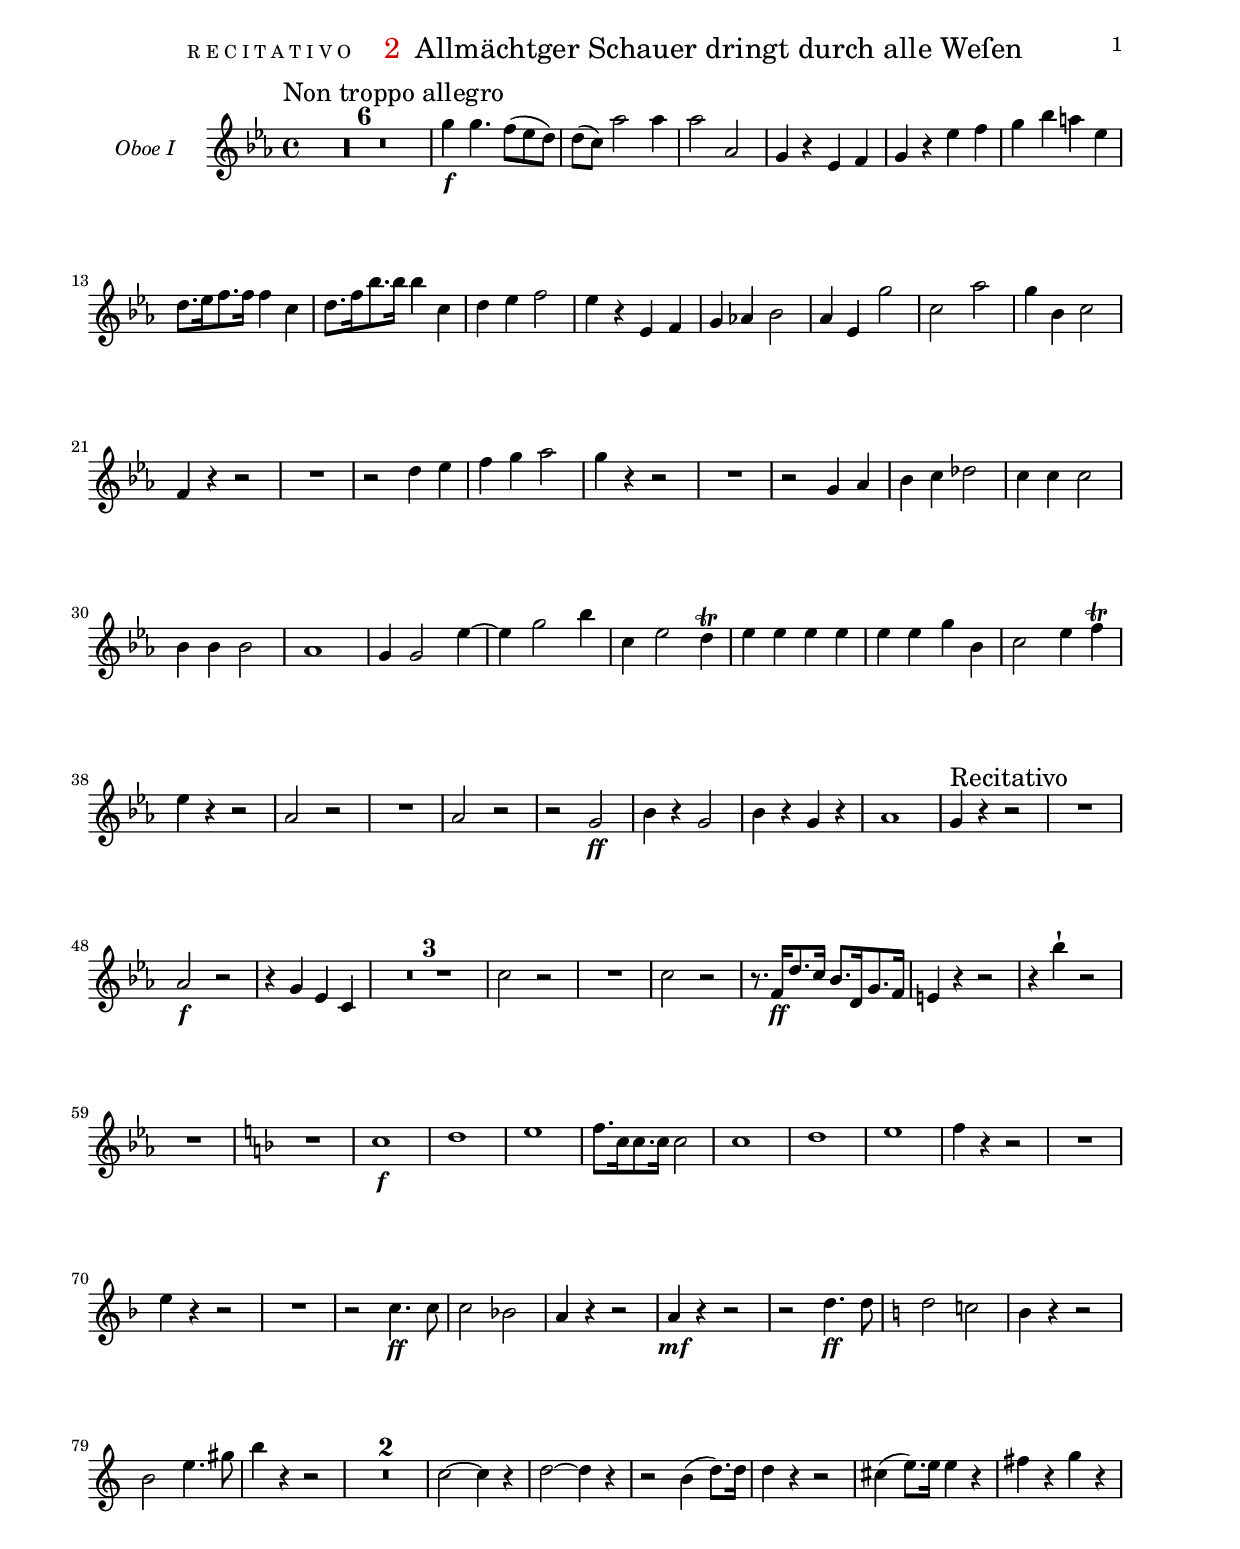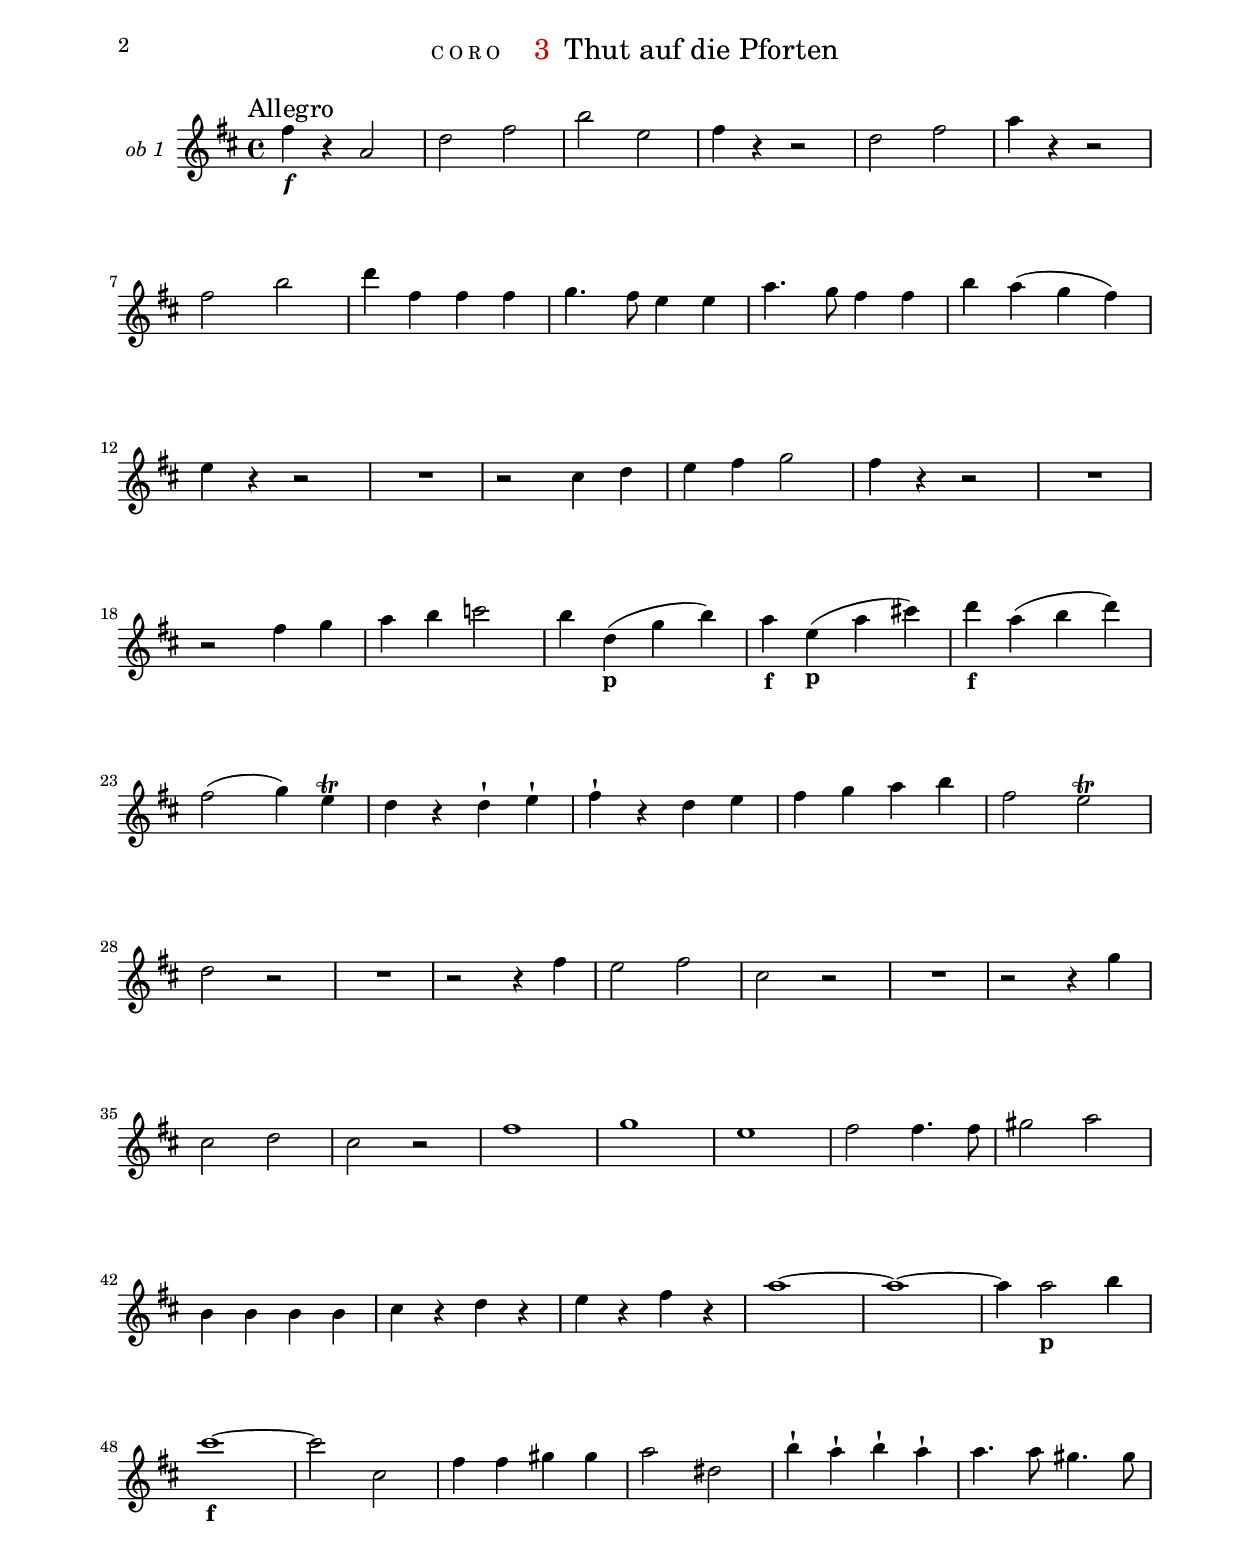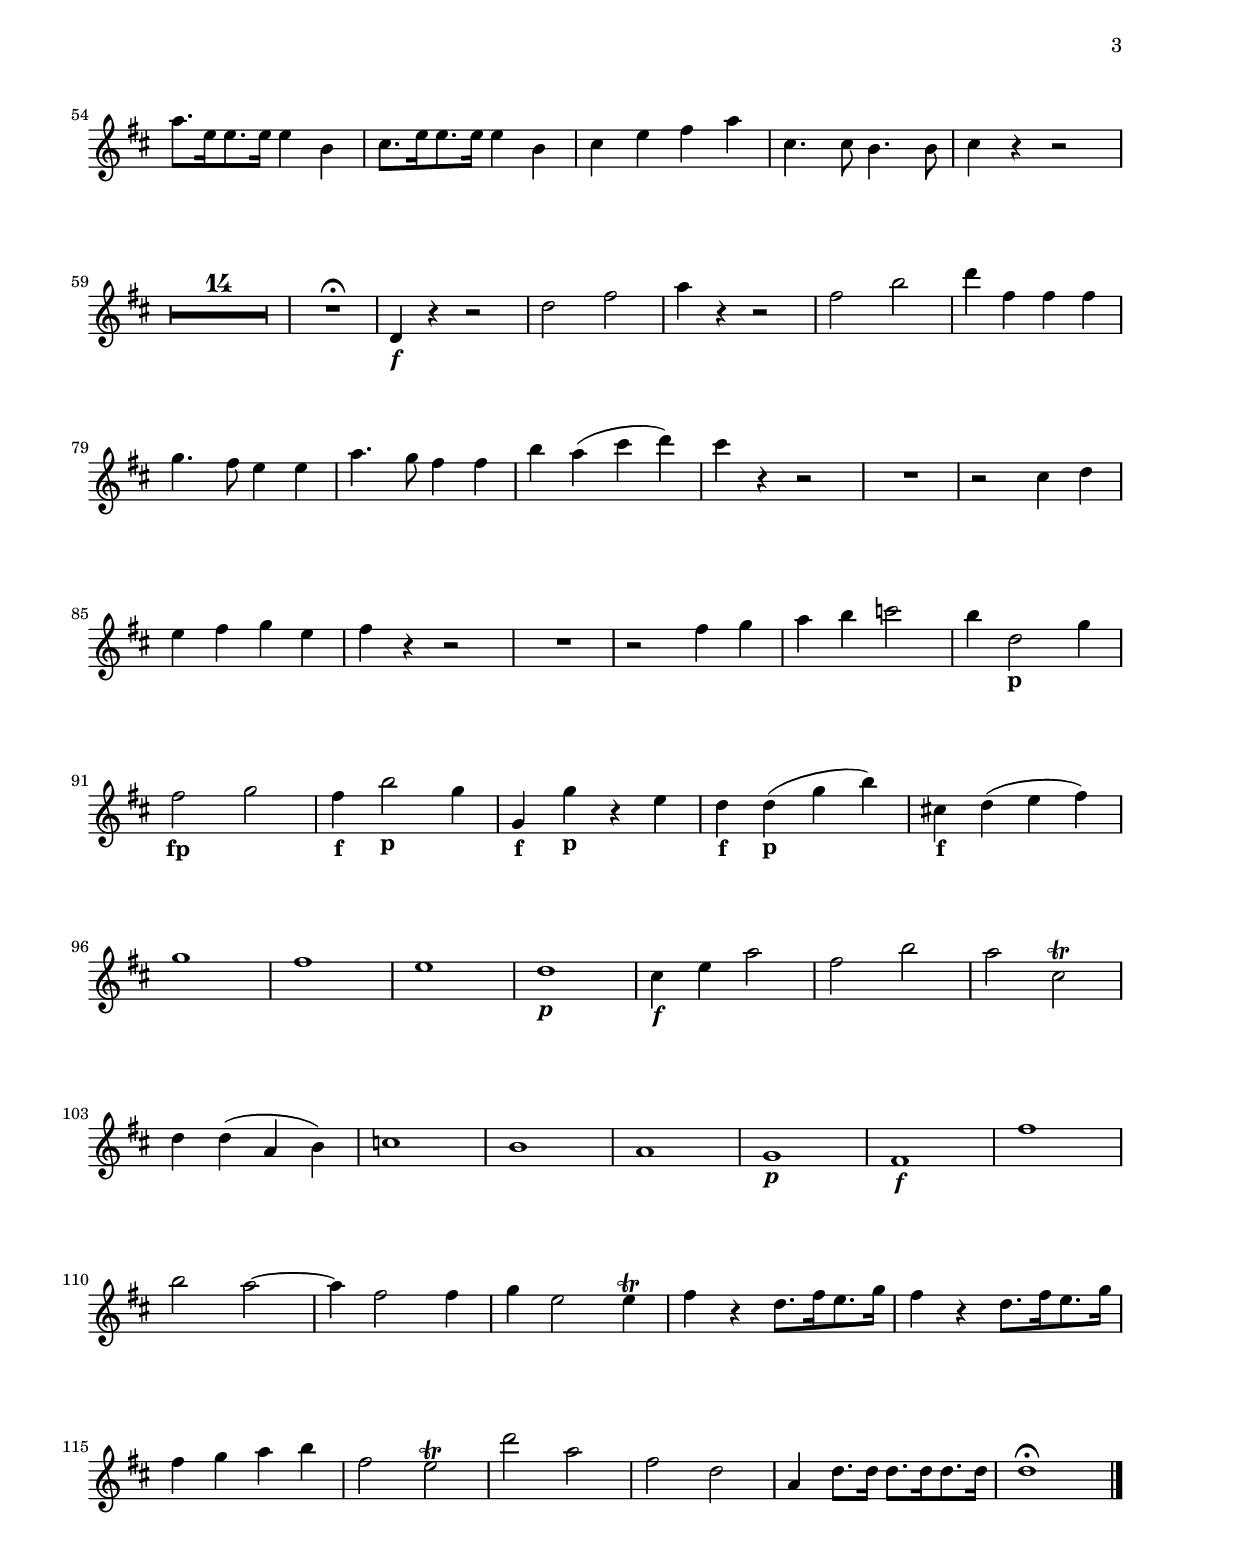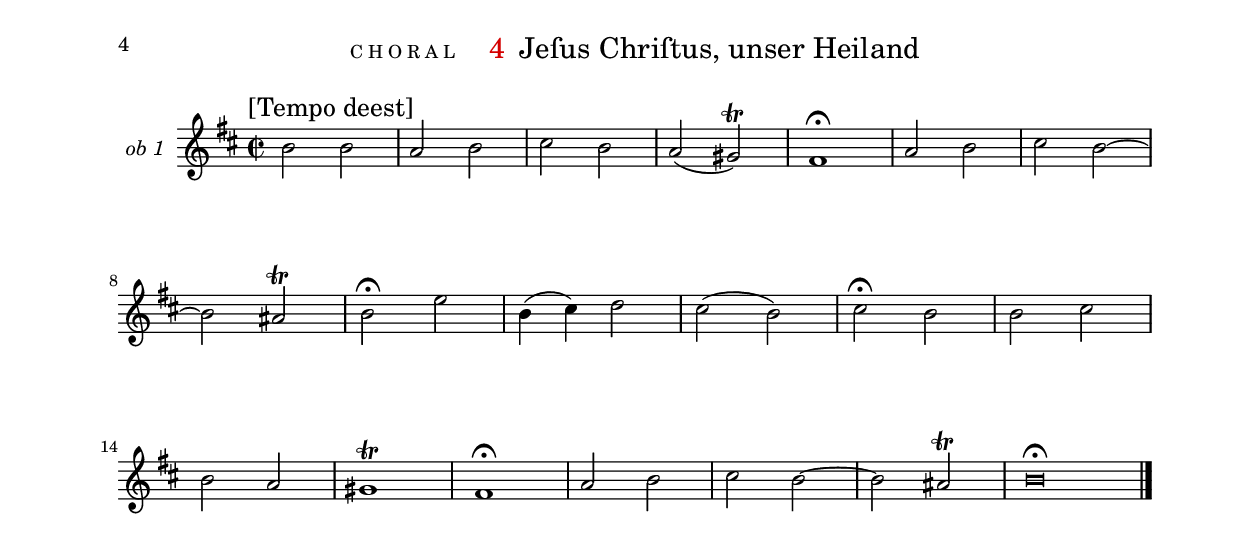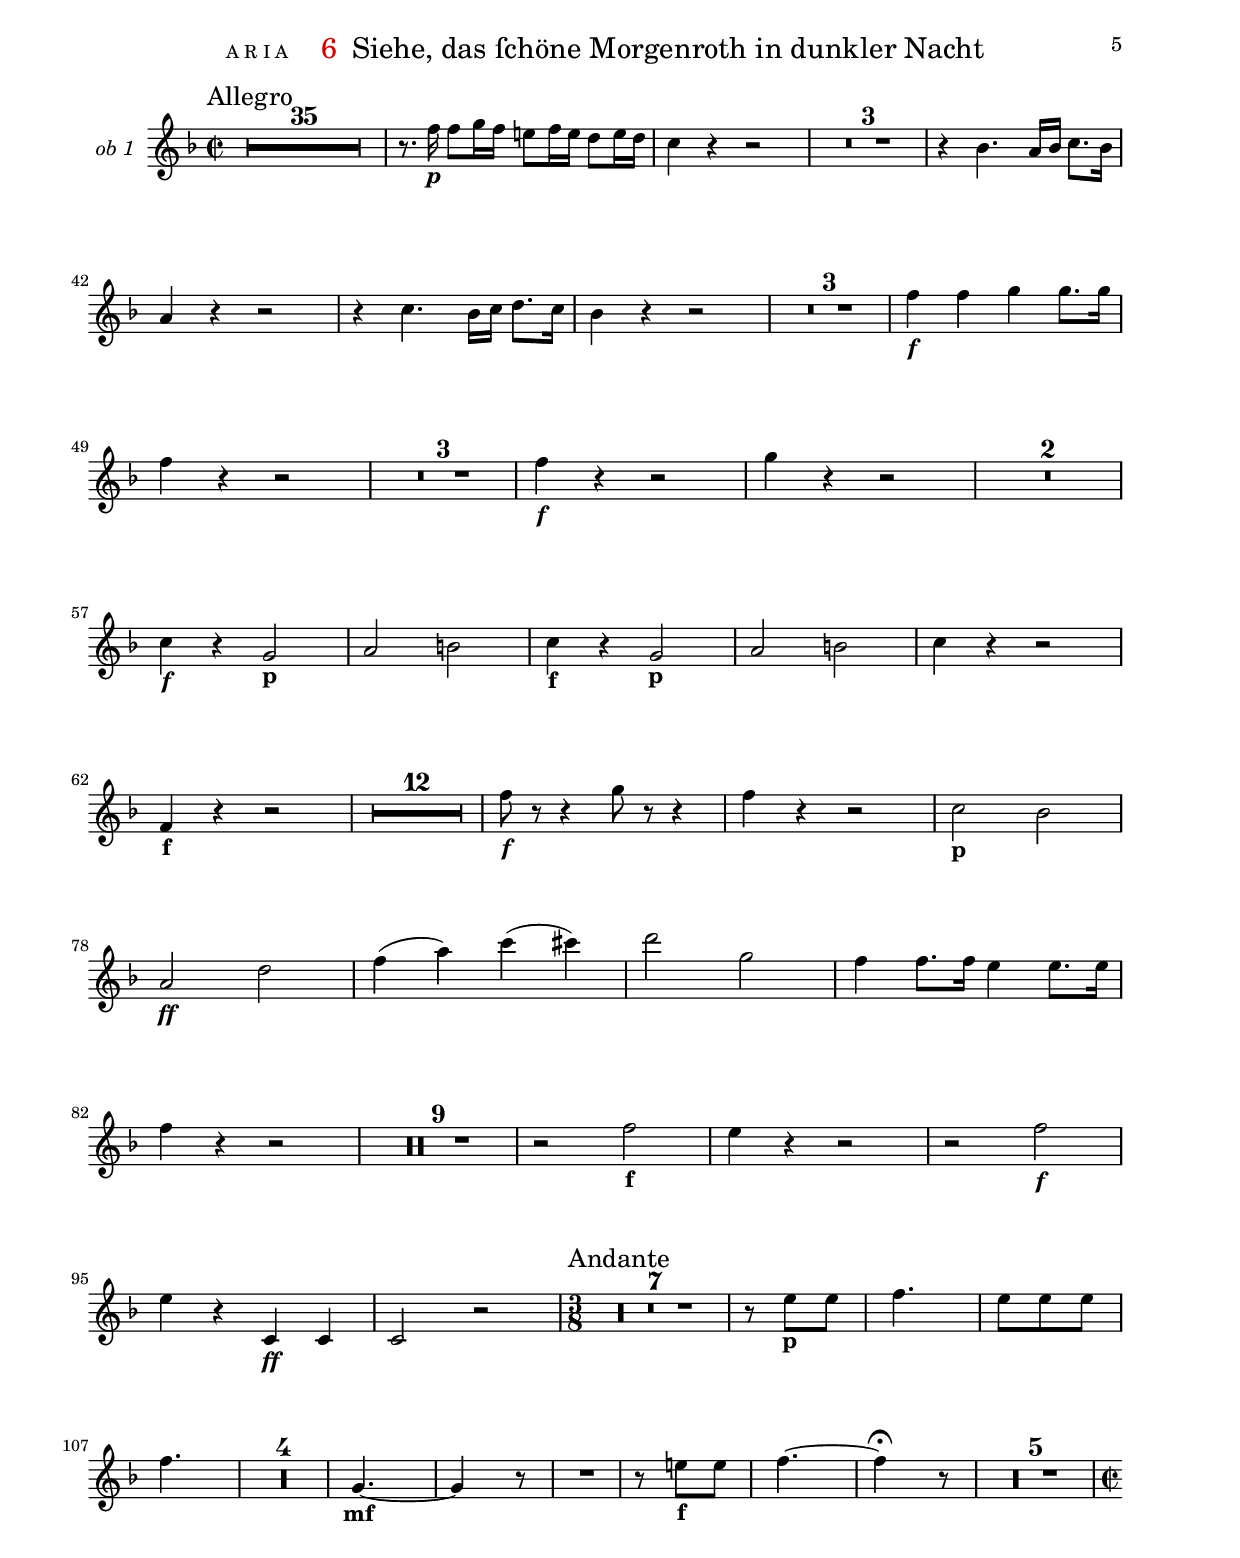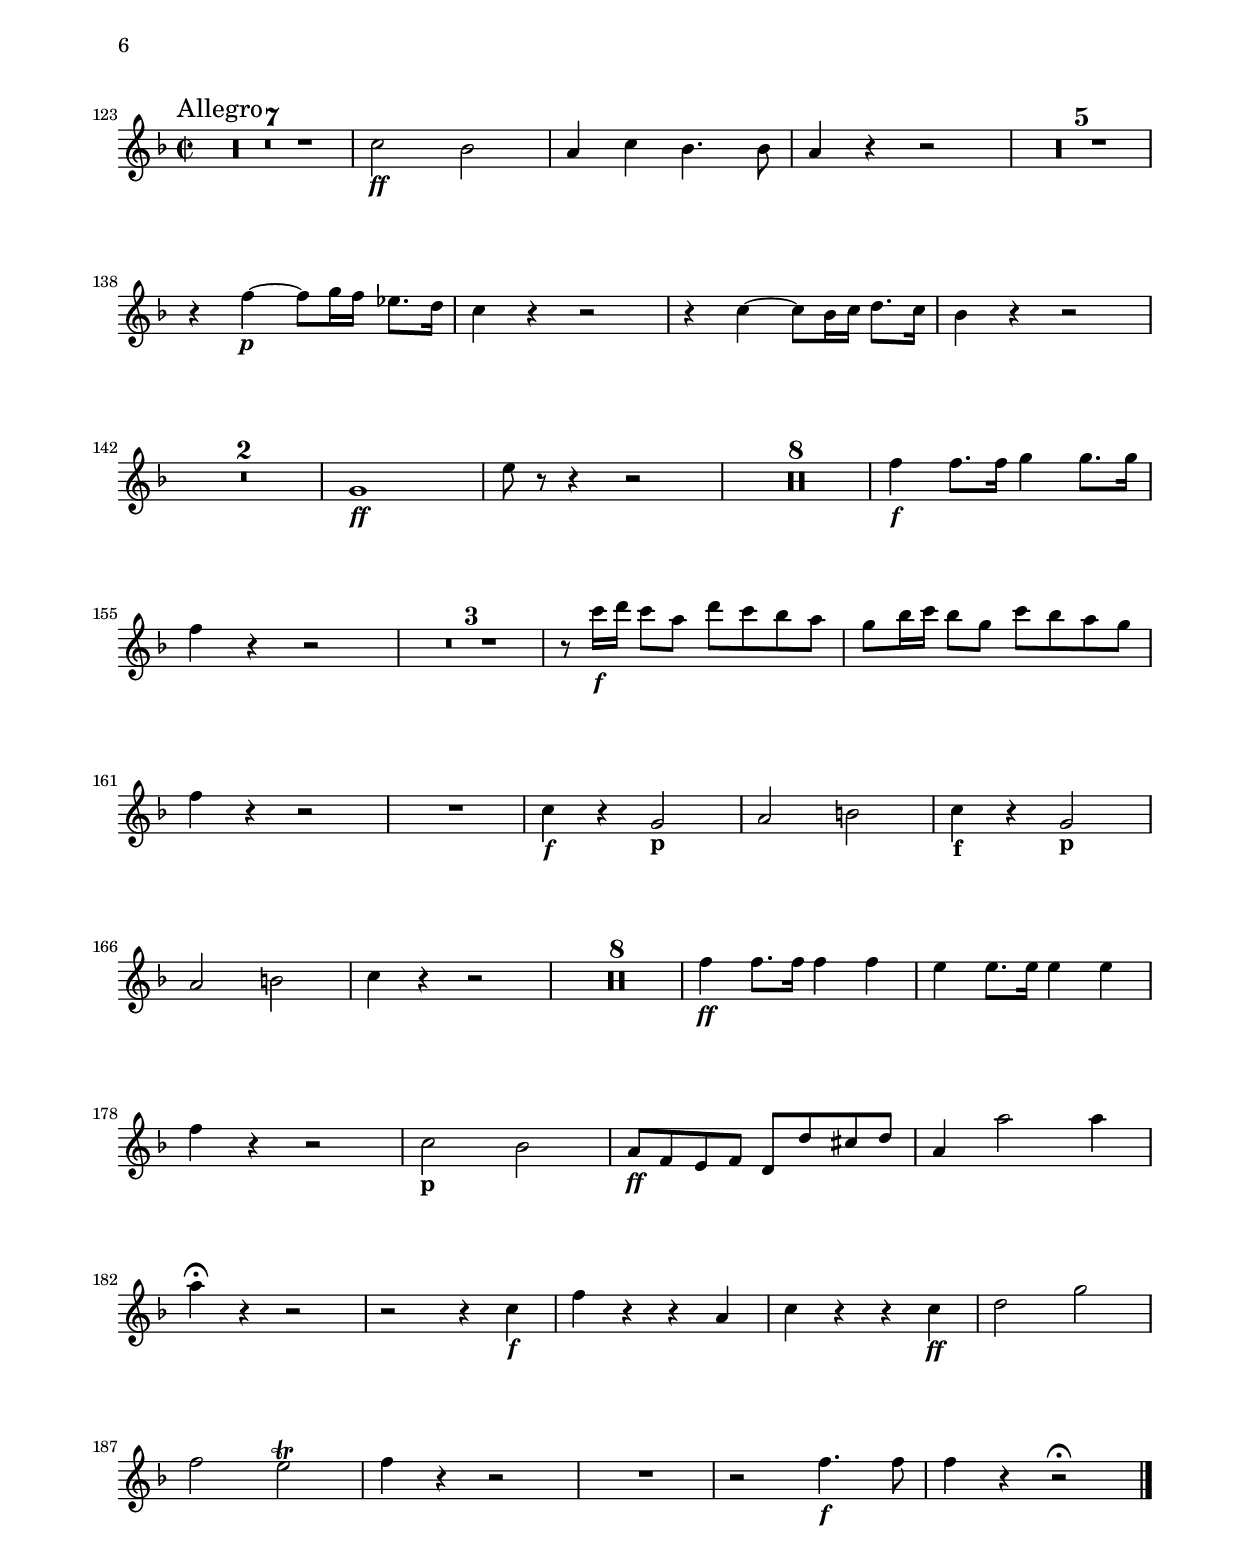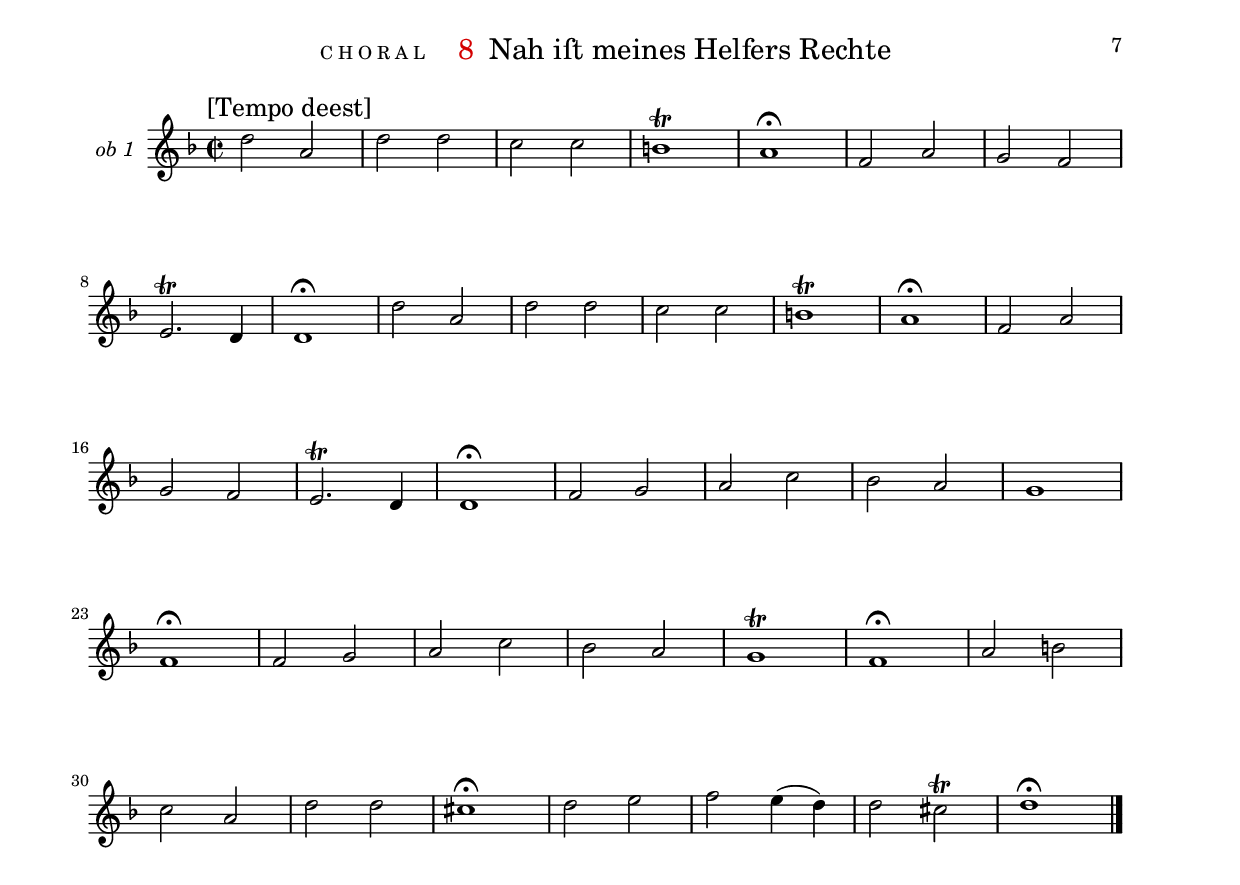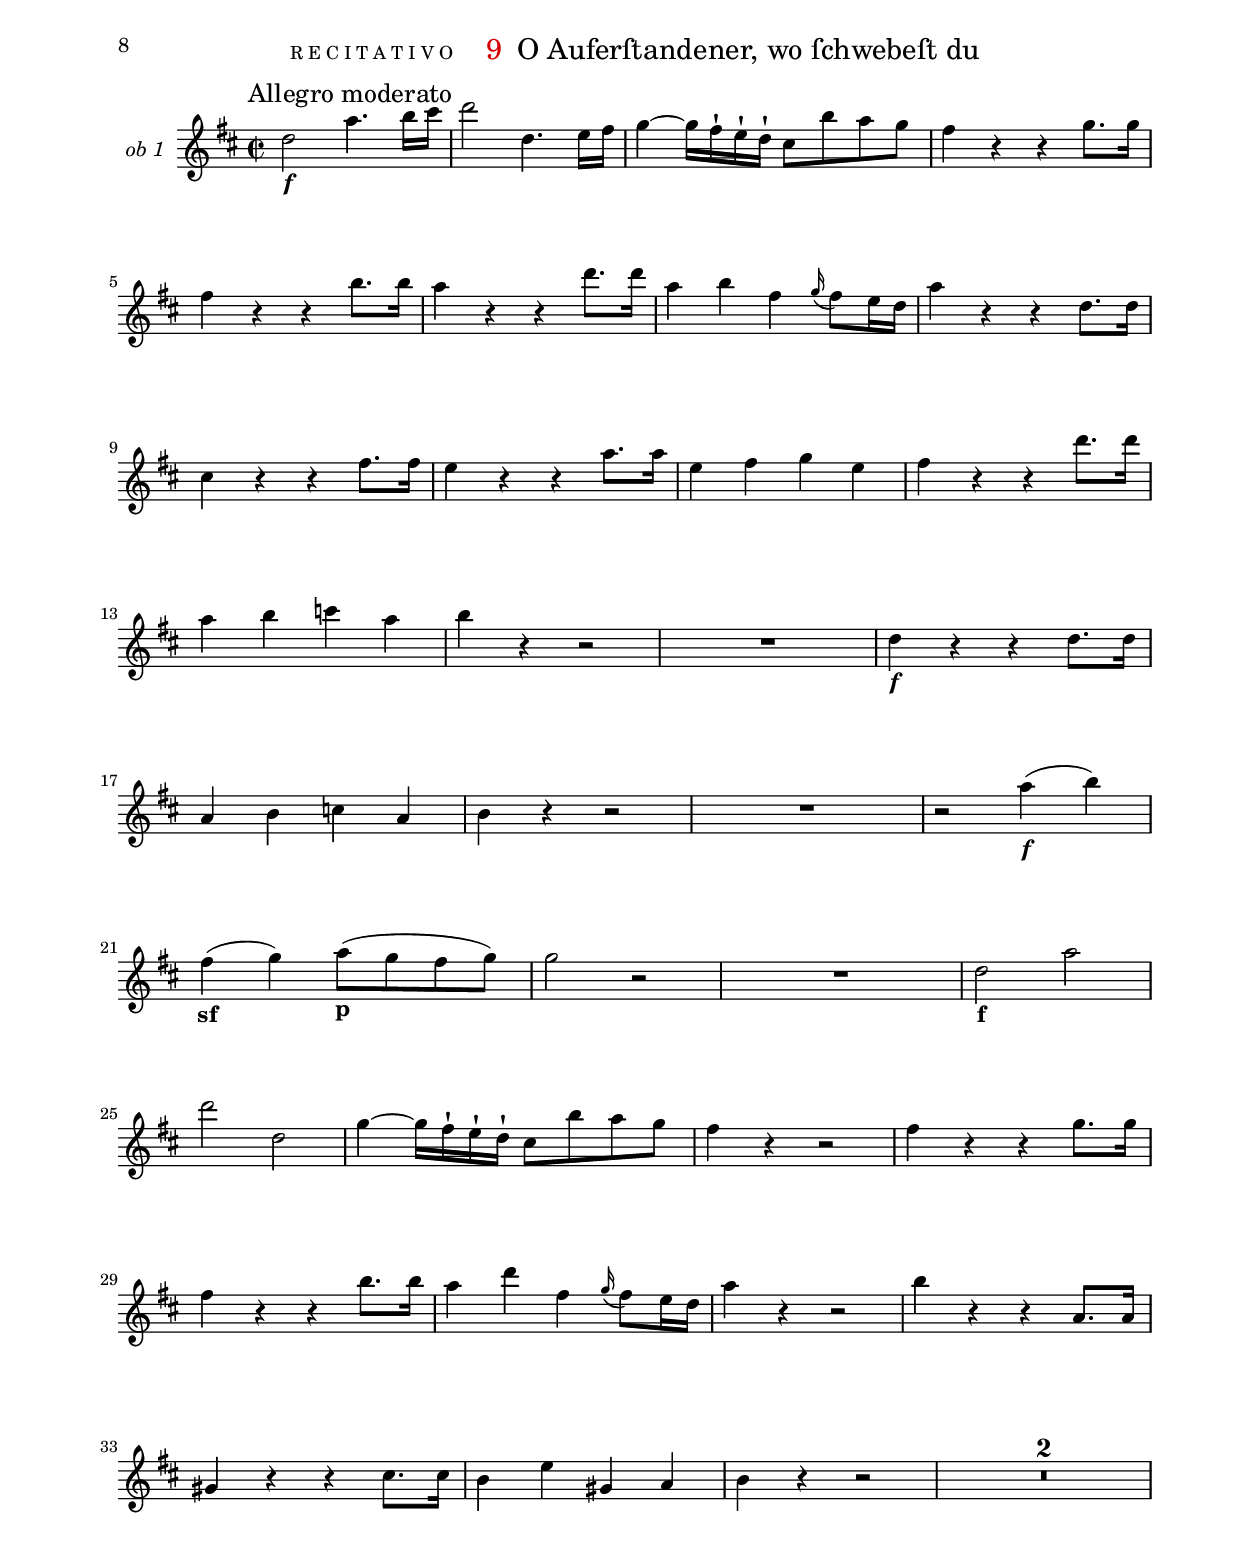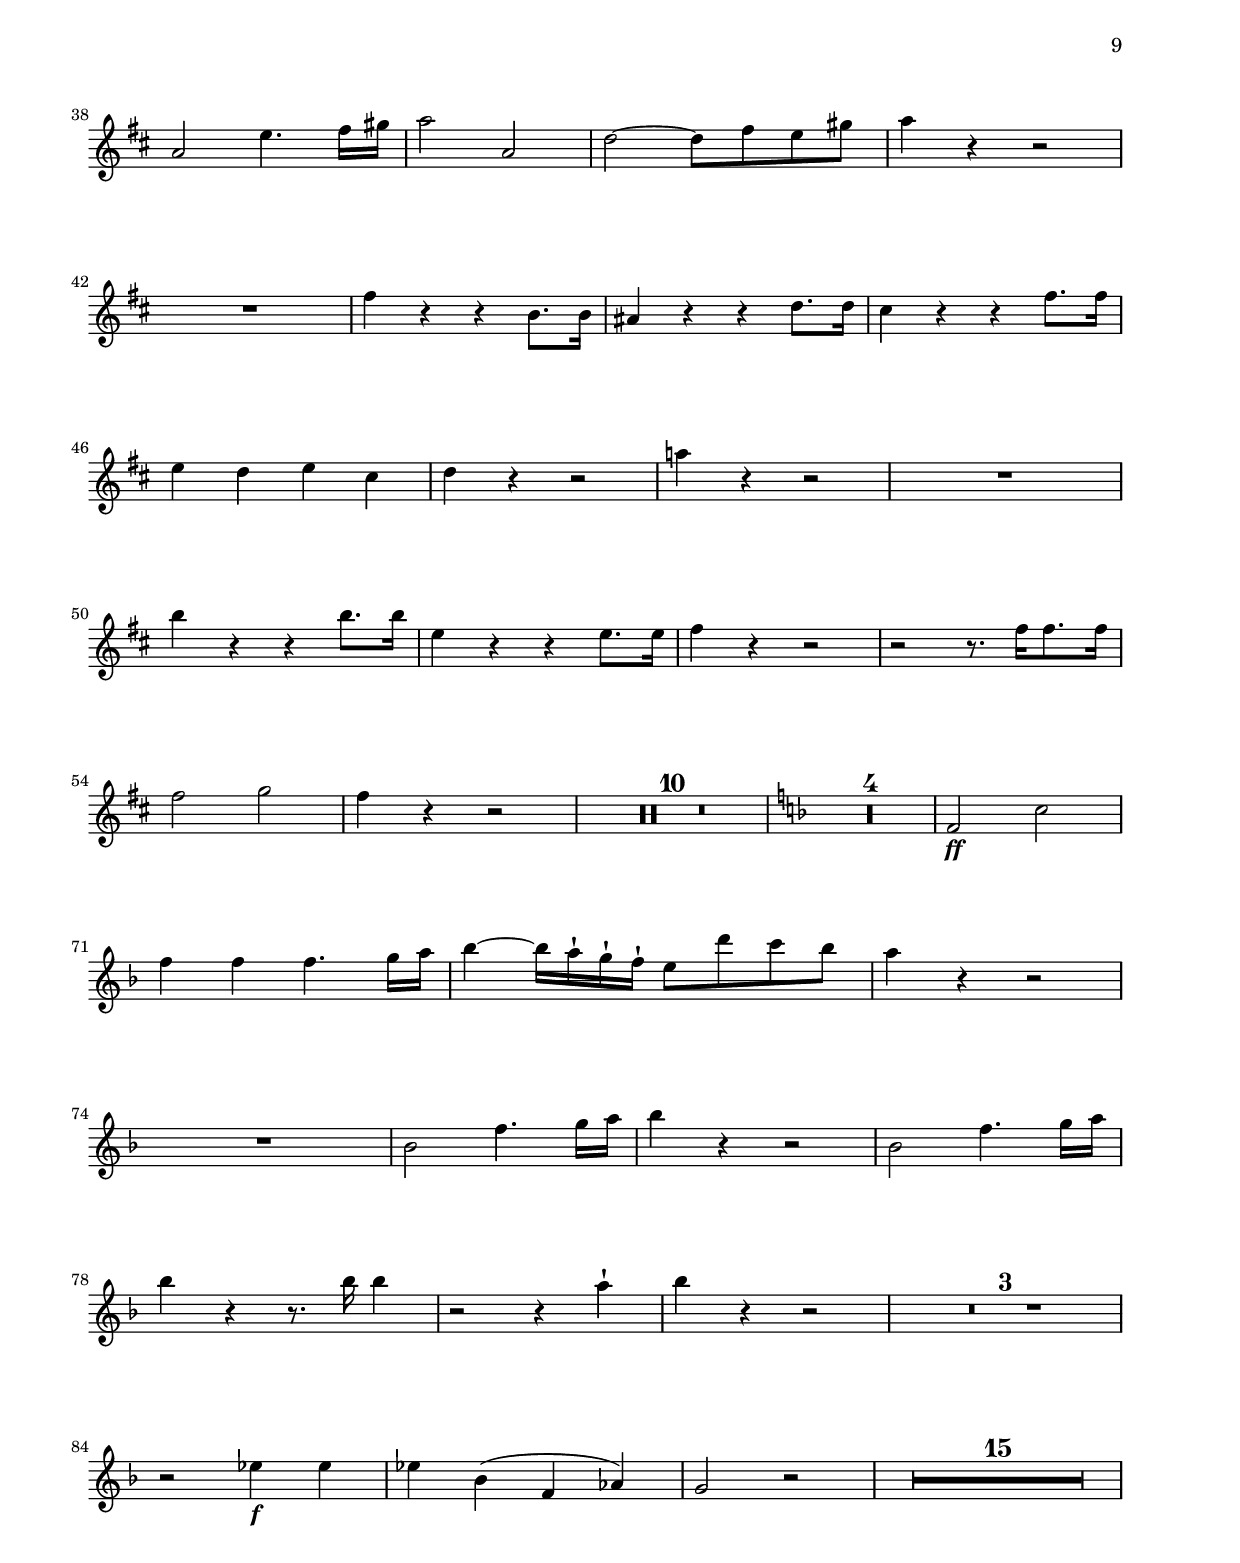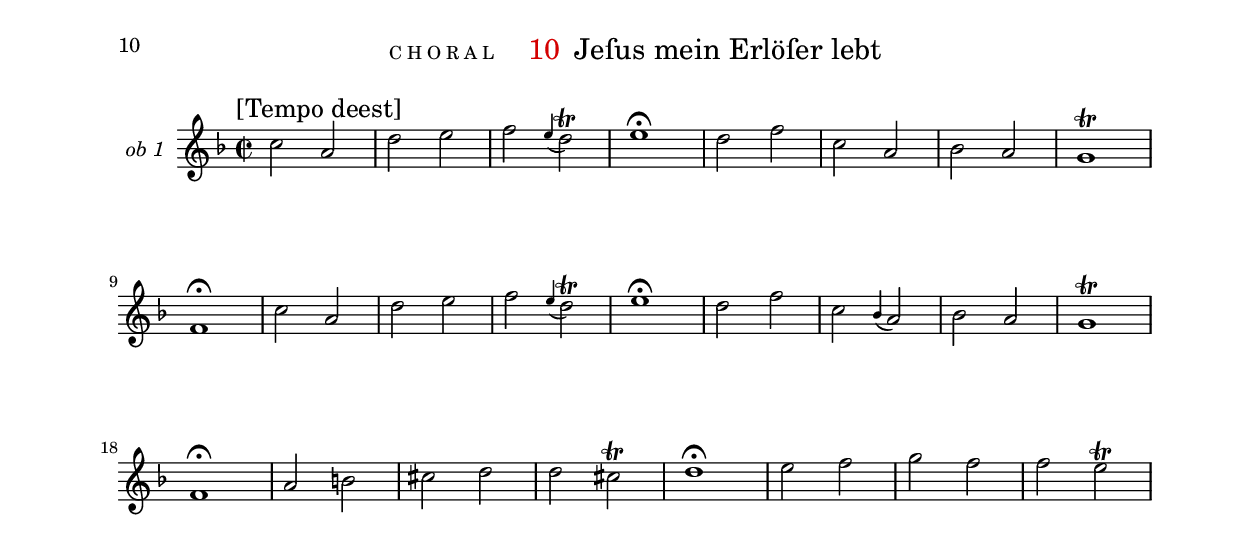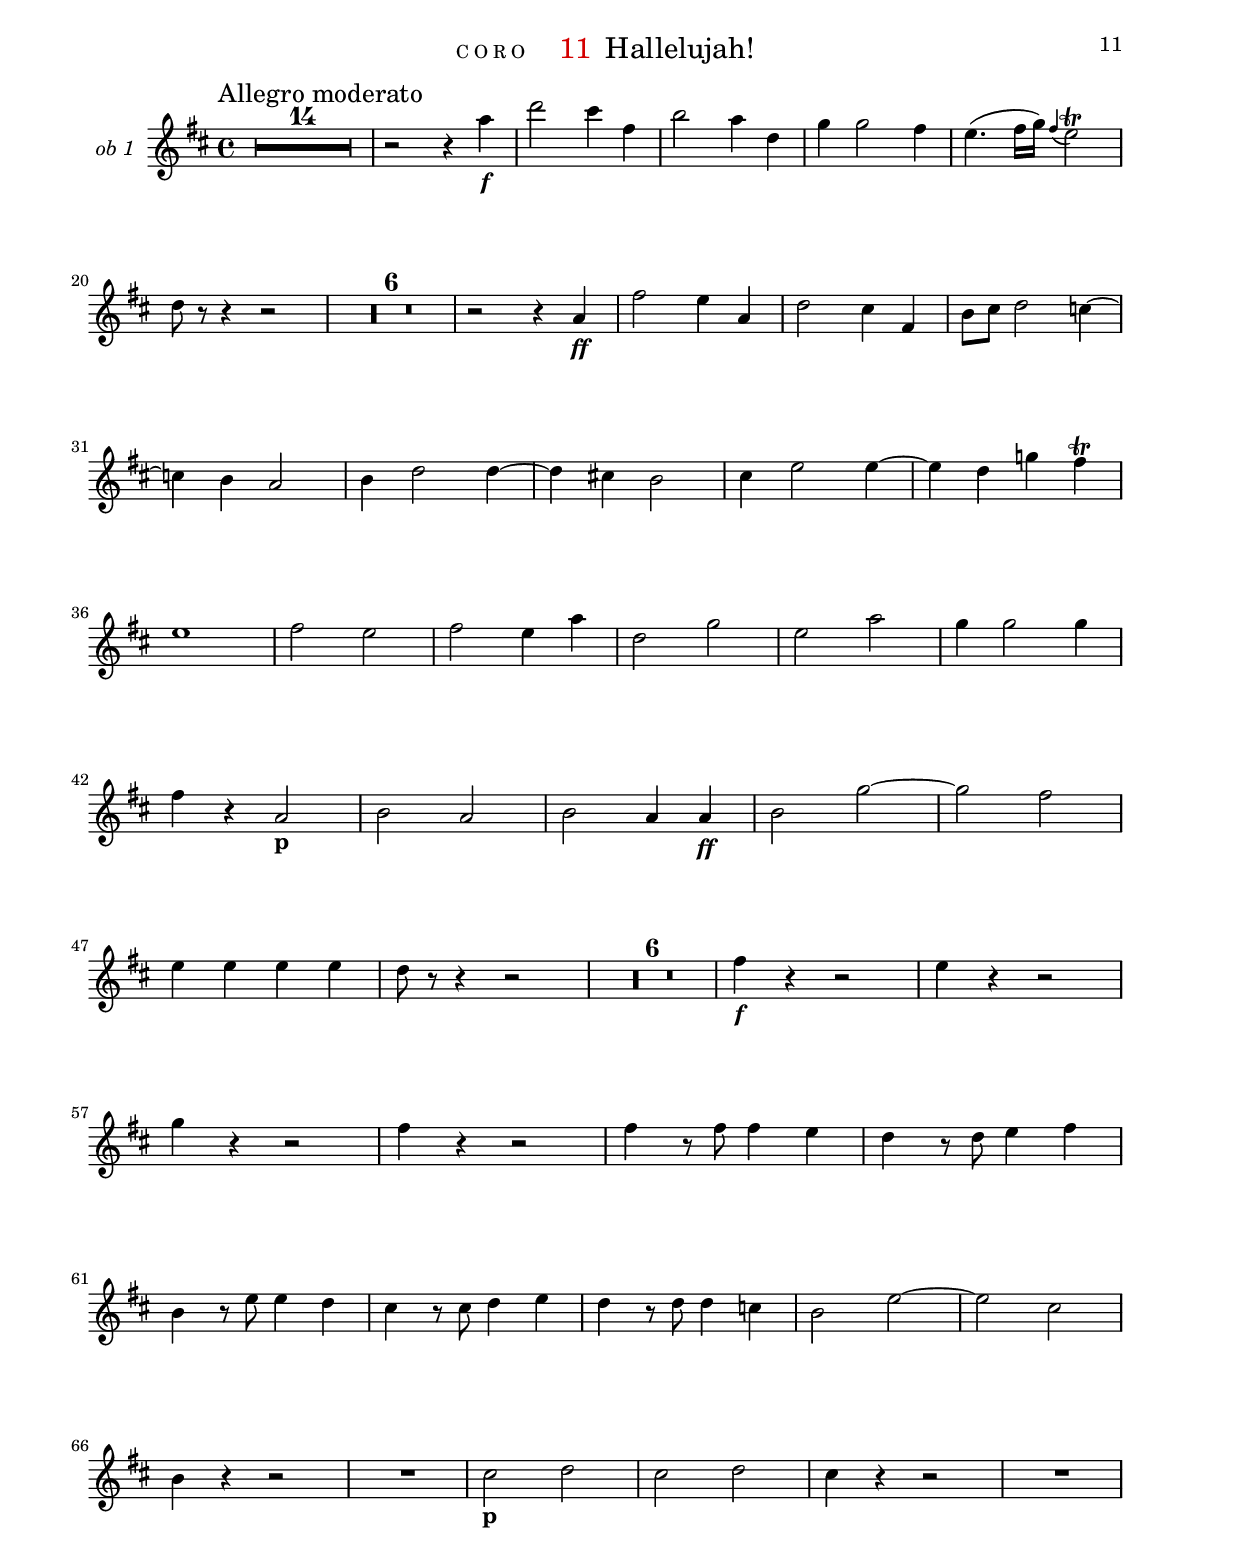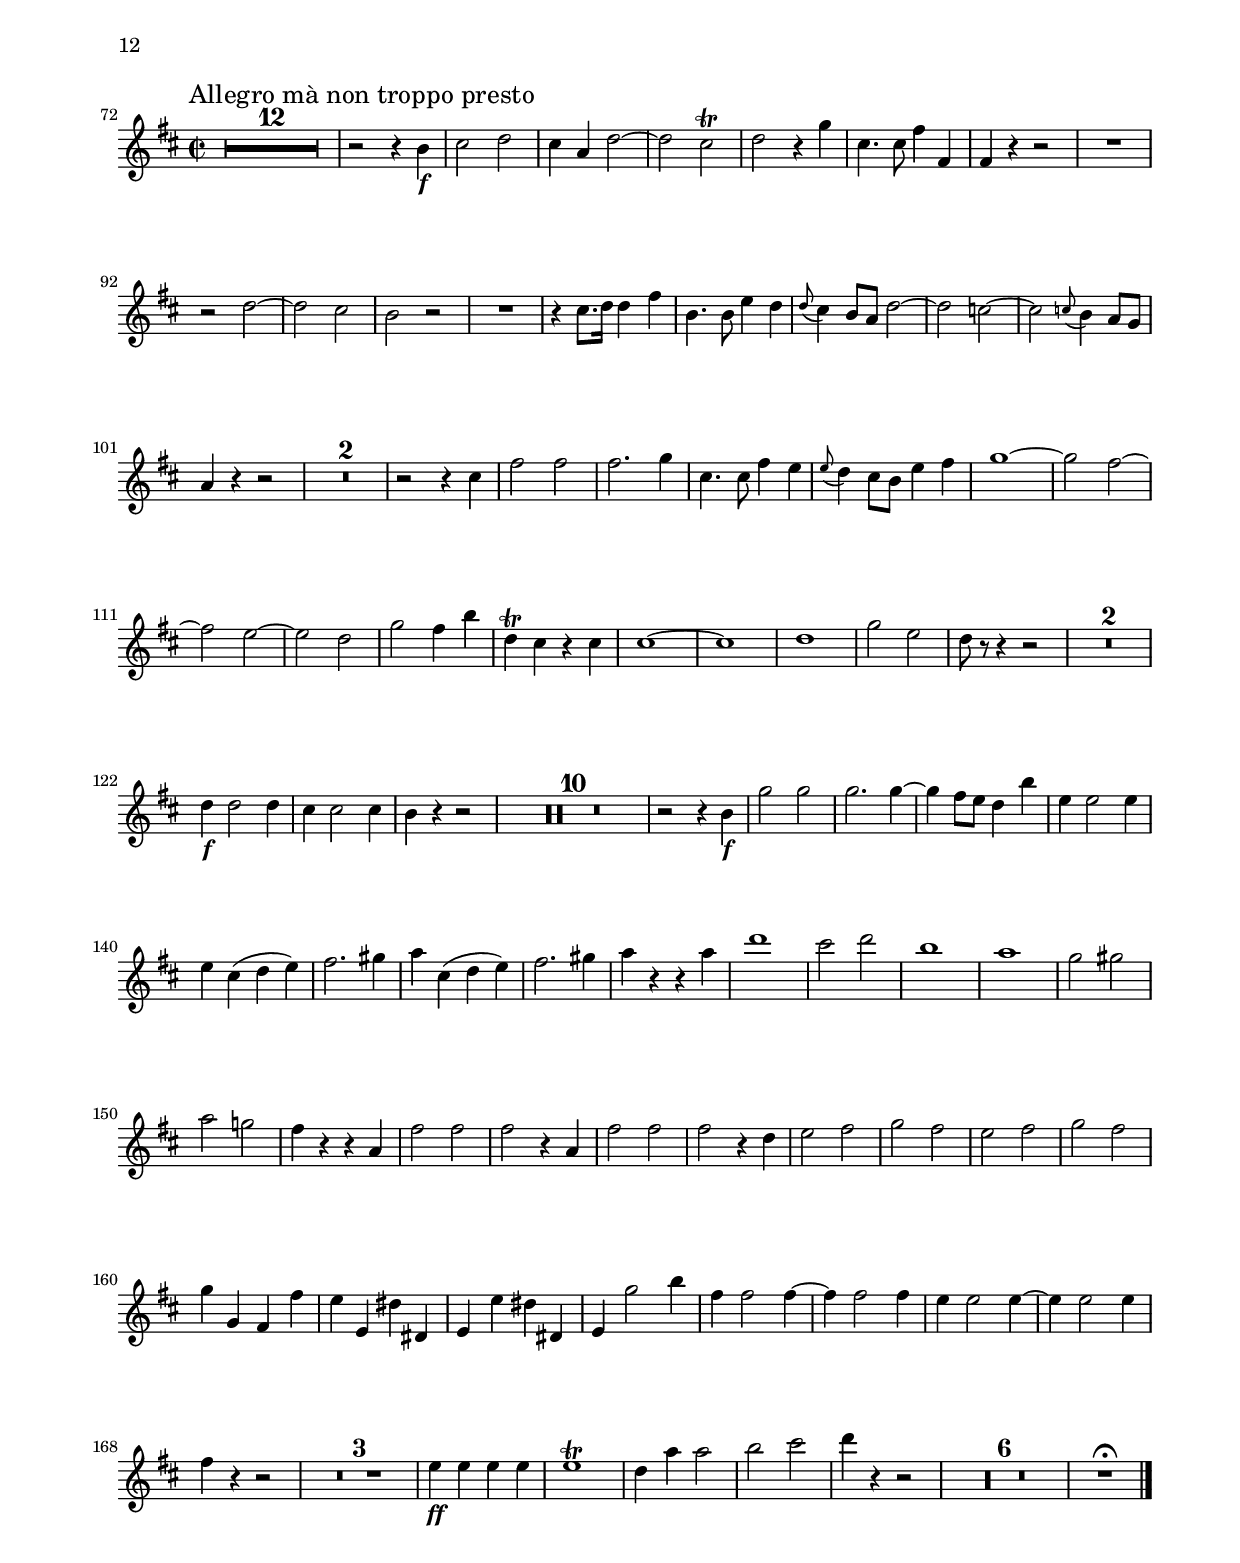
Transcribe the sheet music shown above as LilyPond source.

\version "2.22.0"

\include "../definitions.ly"

\paper {
  indent = 1\cm
  top-margin = 1.5\cm
  system-separator-markup = ##f
  system-system-spacing =
    #'((basic-distance . 18)
       (minimum-distance . 18)
       (padding . -100)
       (stretchability . 0))

  top-system-spacing =
    #'((basic-distance . 12)
       (minimum-distance . 12)
       (padding . -100)
       (stretchability . 0))

  top-markup-spacing =
    #'((basic-distance . 0)
       (minimum-distance . 0)
       (padding . -100)
       (stretchability . 0))

  markup-system-spacing =
    #'((basic-distance . 12)
       (minimum-distance . 12)
       (padding . -100)
       (stretchability . 0))

  systems-per-page = #9
}

#(set-global-staff-size 17.82)

\layout {
  \context {
    \Staff
    instrumentName = "ob 1"
  }
}

\book {
  \bookpart {
    \header {
      genre = "R E C I T A T I V O"
      number = "2"
      title = "Allmächtger Schauer dringt durch alle Weſen"
    }
    \paper { indent = 2\cm }
    \score {
      <<
        \new Staff {
          \set Staff.instrumentName = "Oboe I"
          \AllmaechtgerOboeI
        }
      >>
    }
  }
  \bookpart {
    \header {
      genre = "C O R O"
      number = "3"
      title = "Thut auf die Pforten"
    }
    \score {
      <<
        \new Staff { \ThutAufOboeI }
      >>
    }
  }
  \bookpart {
    \header {
      genre = "C H O R A L"
      number = "4"
      title = "Jeſus Chriſtus, unser Heiland"
    }
    \paper { systems-per-page = #3 }
    \score {
      <<
        \new Staff { \JesusChristusSopranoANotes }
      >>
    }
  }
  \bookpart {
    \header {
      genre = "A R I A"
      number = "6"
      title = "Siehe, das ſchöne Morgenroth in dunkler Nacht"
    }
    \score {
      <<
        \new Staff { \SieheDasOboeI }
      >>
    }
  }
  \bookpart {
    \header {
      genre = "C H O R A L"
      number = "8"
      title = "Nah iſt meines Helfers Rechte"
    }
    \paper { systems-per-page = #5 }
    \score {
      <<
        \new Staff { \NahIstSopranoANotes }
      >>
    }
  }
  \bookpart {
    \header {
      genre = "R E C I T A T I V O"
      number = "9"
      title = "O Auferſtandener, wo ſchwebeſt du"
    }
    \score {
      <<
        \new Staff { \OAufOboeI }
      >>
    }
  }
  \bookpart {
    \header {
      genre = "C H O R A L"
      number = "10"
      title = "Jeſus mein Erlöſer lebt"
    }
    \paper { systems-per-page = #3 }
    \score {
      <<
        \new Staff { \JesusMeinSopranoANotes }
      >>
    }
  }
  \bookpart {
    \header {
      genre = "C O R O"
      number = "11"
      title = "Hallelujah!"
    }
    \score {
      <<
        \new Staff { \HallelujahOboeI }
      >>
    }
  }
  \bookpart {
    \paper { indent = 0\cm }
    \score {
      <<
        \new Staff {
          \set Staff.instrumentName = ##f
          \HallelujahFugaOboeI
        }
      >>
    }
  }
}
